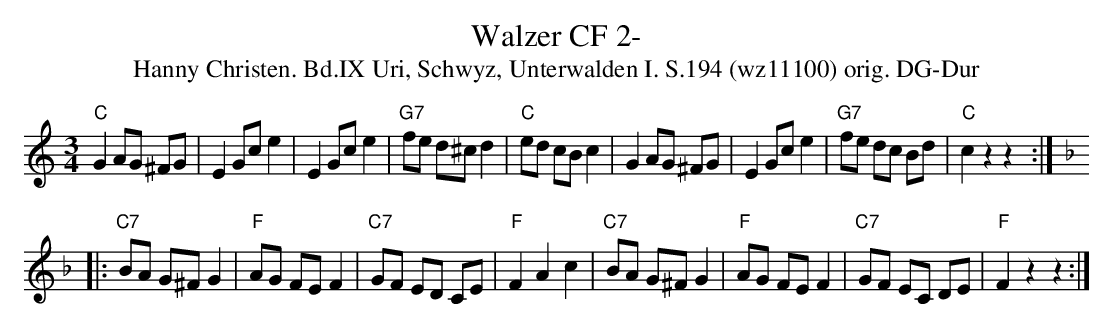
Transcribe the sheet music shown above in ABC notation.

X:1
T:Walzer CF 2-
T:Hanny Christen. Bd.IX Uri, Schwyz, Unterwalden I. S.194 (wz11100) orig. DG-Dur
M:3/4
L:1/8
K:Cmaj
"C"G2 AG ^FG | E2 Gc e2 | E2 Gc e2 | "G7"fe d^c d2 | "C"ed cB c2 | \
G2 AG ^FG | E2 Gc e2 | "G7"fe dc Bd | "C"c2z2z2 :: [K:Fmaj]
"C7"BA G^F G2 | "F"AG FE F2 | "C7"GF ED CE | "F"F2A2c2 |\
"C7"BA G^F G2 | "F"AG FE F2 | "C7"GF EC DE | "F"F2z2z2 :|
